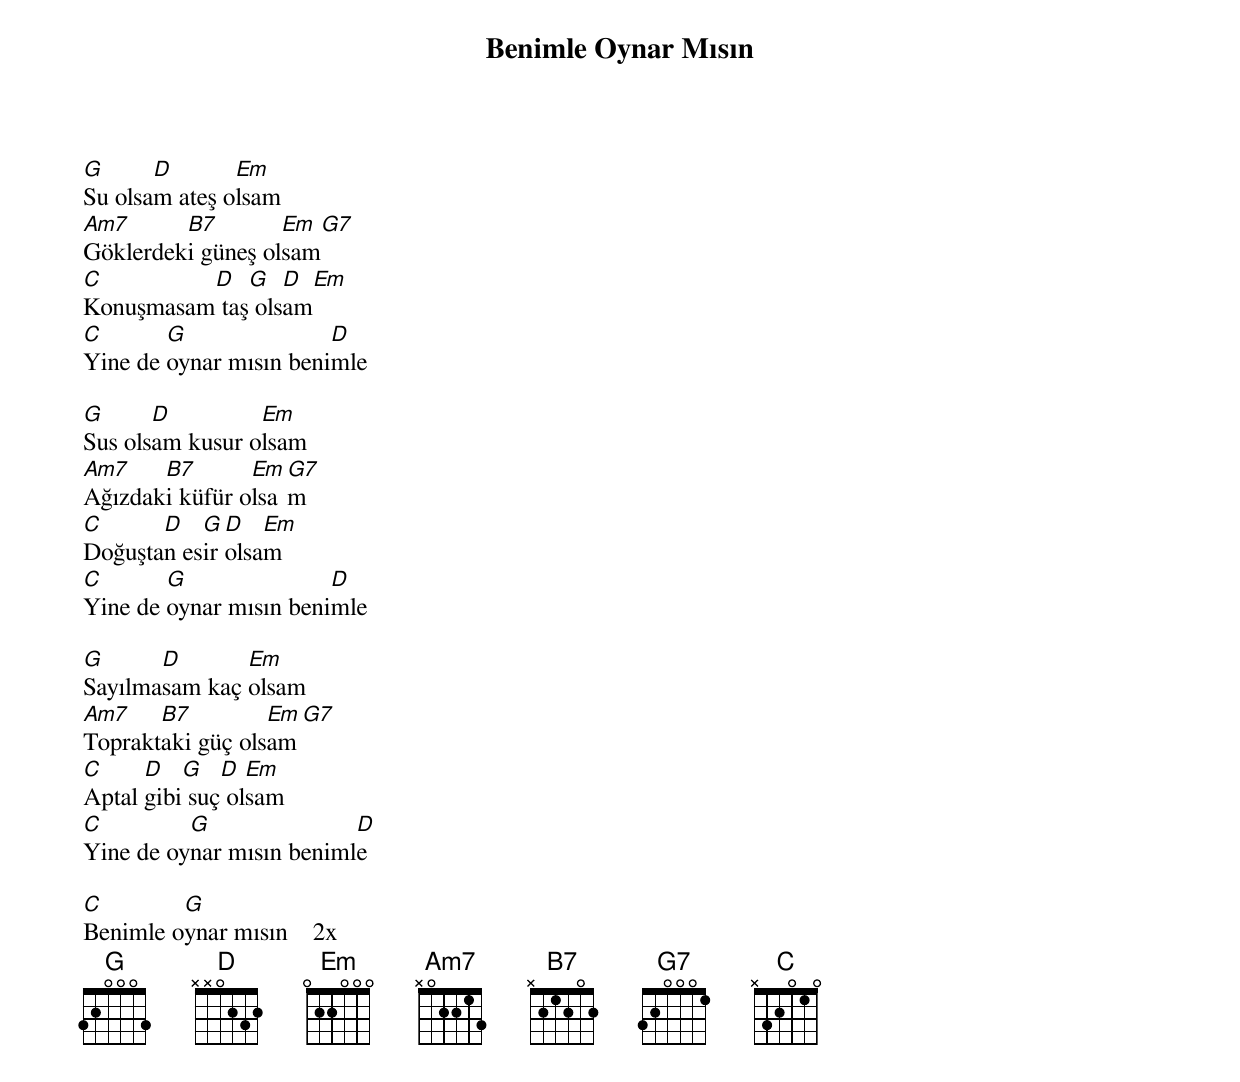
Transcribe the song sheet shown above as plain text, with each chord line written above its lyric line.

{title: Benimle Oynar Mısın}
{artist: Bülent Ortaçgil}

G      D       Em
Su olsam ateş olsam
Am7      B7        Em  G7
Göklerdeki güneş olsam
C         D   G   D   Em
Konuşmasam taş olsam
C       G               D
Yine de oynar mısın benimle

G      D         Em
Sus olsam kusur olsam
Am7    B7       Em G7
Ağızdaki küfür olsam
C      D   G  D   Em
Doğuştan esir olsam
C       G               D
Yine de oynar mısın benimle

G      D       Em
Sayılmasam kaç olsam
Am7    B7         Em  G7
Topraktaki güç olsam
C     D   G   D  Em
Aptal gibi suç olsam
C         G               D
Yine de oynar mısın benimle

C        G
Benimle oynar mısın    2x
